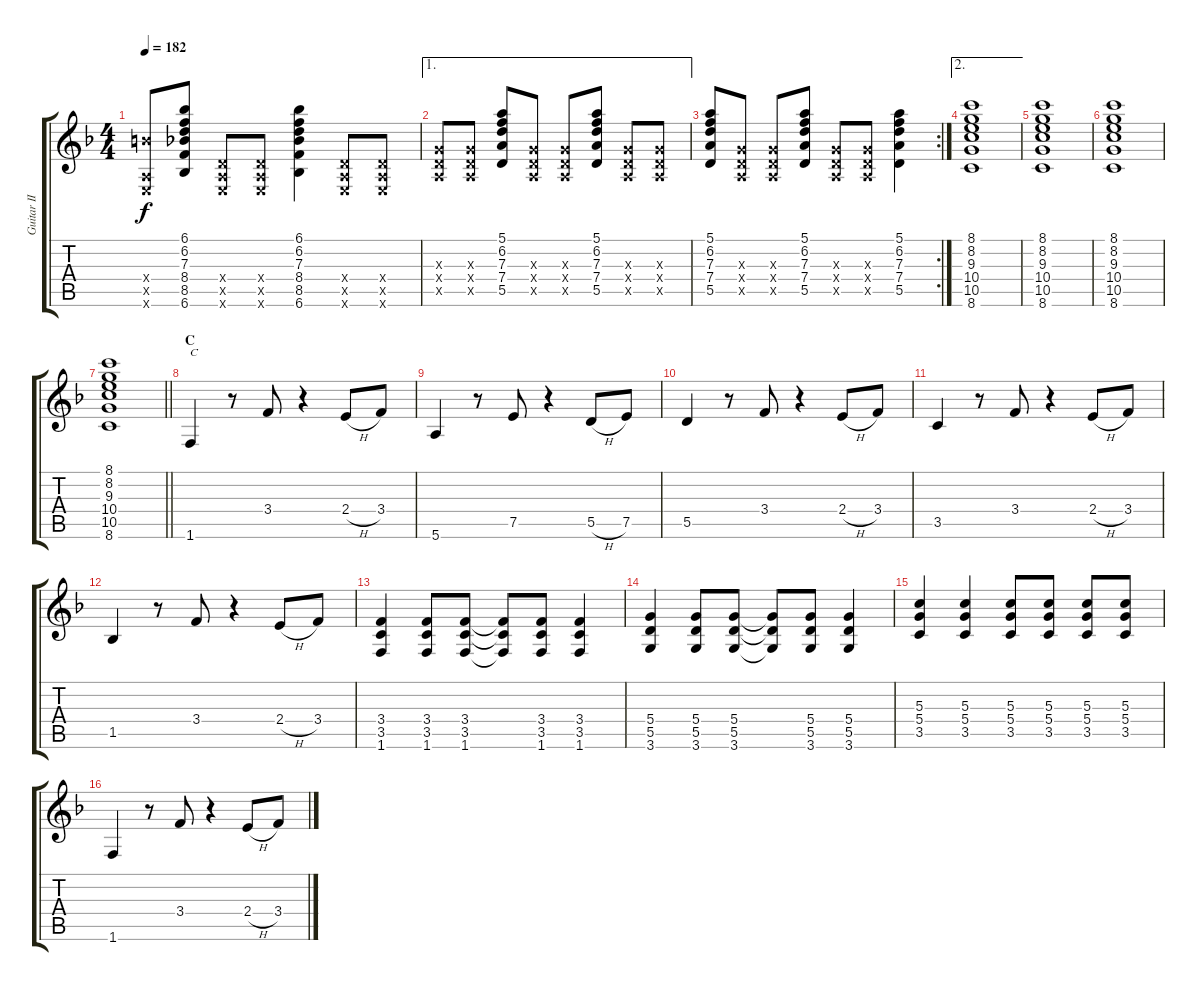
\track ("Guitar II" "Guitar II") {instrument distortionguitar}
\staff {score tabs}
\tuning (E4 B3 G3 D3 A2 E2) {hide}
\ts (4 4)
\tempo 182
\clef g2
\ks f
(9.4{x} 0.5{x} 0.6{x}).8{dy f} (6.1 6.2 7.3 8.4 8.5 6.6).8 (0.4{x} 0.5{x} 0.6{x}).8 (0.4{x} 0.5{x} 0.6{x}).8 (6.1 6.2 7.3 8.4 8.5 6.6).4 (0.4{x} 0.5{x} 0.6{x}).8 (0.4{x} 0.5{x} 0.6{x}).8 |
\ae 1
(0.3{x} 0.4{x} 0.5{x}).8 (0.3{x} 0.4{x} 0.5{x}).8 (5.1 6.2 7.3 7.4 5.5).8 (0.3{x} 0.4{x} 0.5{x}).8 (0.3{x} 0.4{x} 0.5{x}).8 (5.1 6.2 7.3 7.4 5.5).8 (0.3{x} 0.4{x} 0.5{x}).8 (0.3{x} 0.4{x} 0.5{x}).8 |
\rc 2
(5.1 6.2 7.3 7.4 5.5).8 (0.3{x} 0.4{x} 0.5{x}).8 (0.3{x} 0.4{x} 0.5{x}).8 (5.1 6.2 7.3 7.4 5.5).8 (0.3{x} 0.4{x} 0.5{x}).8 (0.3{x} 0.4{x} 0.5{x}).8 (5.1 6.2 7.3 7.4 5.5).4 |
\ae 2
(8.1 8.2 9.3 10.4 10.5 8.6).1 |
(8.1 8.2 9.3 10.4 10.5 8.6).1 |
(8.1 8.2 9.3 10.4 10.5 8.6).1 |
\barLineRight lightlight
(8.1 8.2 9.3 10.4 10.5 8.6).1 |
\section ("" "C")
1.6.4{txt "C"} r.8 3.4.8 r.4 2.4{h}.8 3.4.8 |
5.6.4 r.8 7.5.8 r.4 5.5{h}.8 7.5.8 |
5.5.4 r.8 3.4.8 r.4 2.4{h}.8 3.4.8 |
3.5.4 r.8 3.4.8 r.4 2.4{h}.8 3.4.8 |
1.5.4 r.8 3.4.8 r.4 2.4{h}.8 3.4.8 |
(3.4 3.5 1.6).4 (3.4 3.5 1.6).8 (3.4 3.5 1.6).8 (3.4{t} 3.5{t} 1.6{t}).8 (3.4 3.5 1.6).8 (3.4 3.5 1.6).4 |
(5.4 5.5 3.6).4 (5.4 5.5 3.6).8 (5.4 5.5 3.6).8 (5.4{t} 5.5{t} 3.6{t}).8 (5.4 5.5 3.6).8 (5.4 5.5 3.6).4 |
(5.3 5.4 3.5).4 (5.3 5.4 3.5).4 (5.3 5.4 3.5).8 (5.3 5.4 3.5).8 (5.3 5.4 3.5).8 (5.3 5.4 3.5).8 |
1.6.4 r.8 3.4.8 r.4 2.4{h}.8 3.4.8
